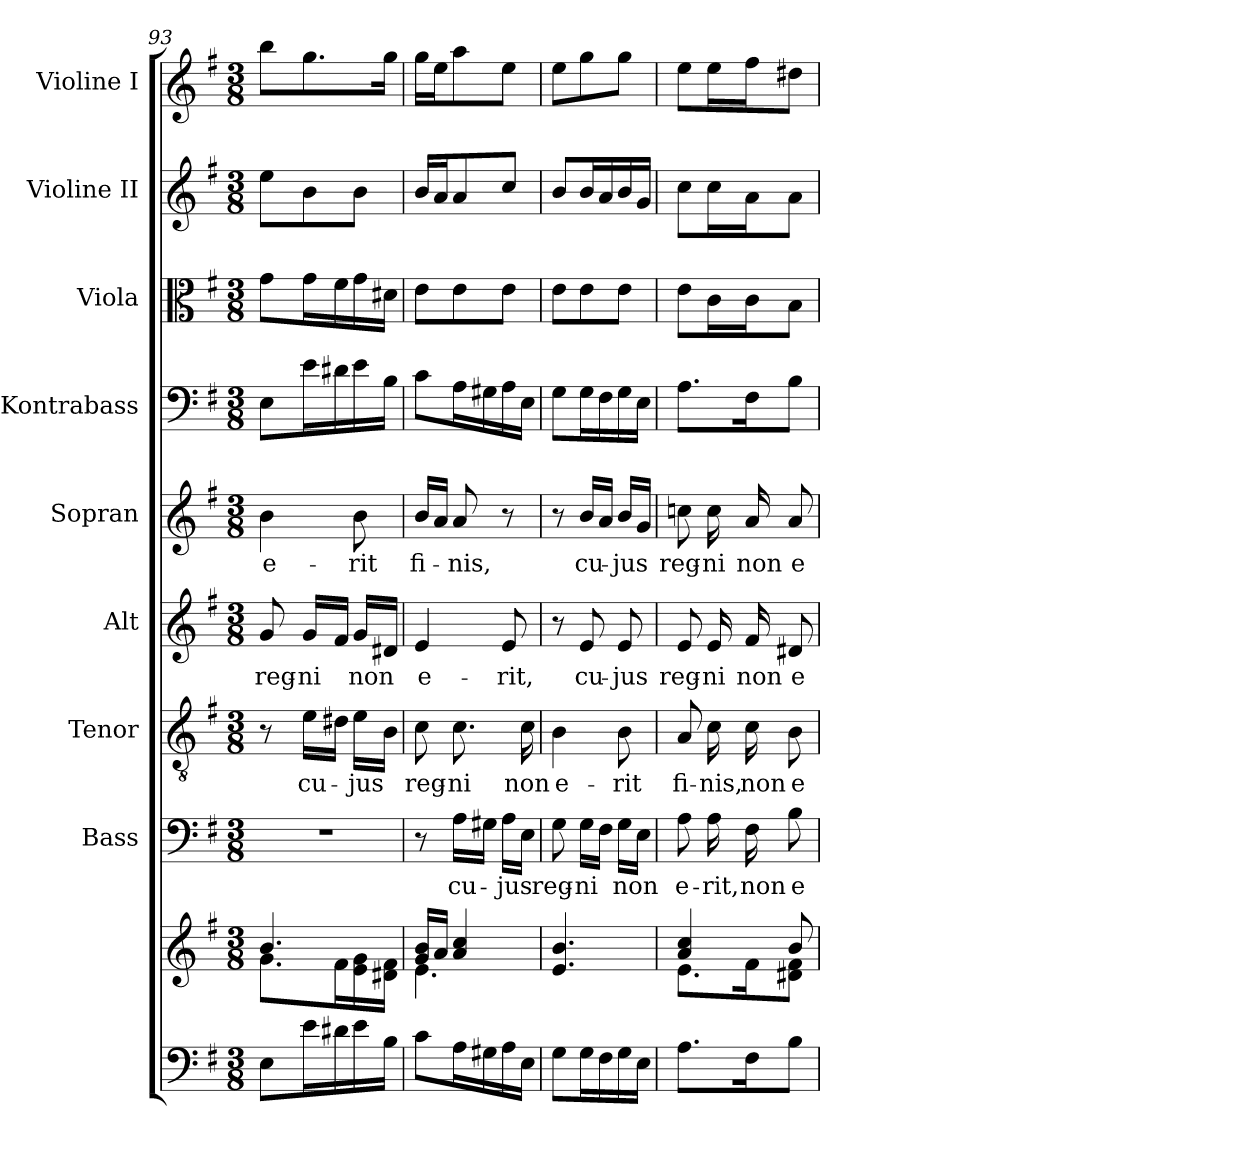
**kern	**kern	**kern	**text	**kern	**text	**kern	**text	**kern	**text	**kern	**kern	**kern	**kern
*part9	*part9	*part8	*part8	*part7	*part7	*part6	*part6	*part5	*part5	*part4	*part3	*part2	*part1
*staff10	*staff9	*staff8	*staff8	*staff7	*staff7	*staff6	*staff6	*staff5	*staff5	*staff4	*staff3	*staff2	*staff1
*	*	*I"Bass	*	*I"Tenor	*	*I"Alt	*	*I"Sopran	*	*I"Kontrabass	*I"Viola	*I"Violine II	*I"Violine I
*	*	*I'B.	*	*I'T.	*	*I'A.	*	*I'S.	*	*I'Kb.	*I'Vla.	*I'Vl. II	*I'Vl. I
*clefF4	*clefG2	*clefF4	*	*clefGv2	*	*clefG2	*	*clefG2	*	*clefF4	*clefC3	*clefG2	*clefG2
*	*	*	*	*	*	*	*	*	*	*ITrd7c12	*	*	*
*k[f#]	*k[f#]	*k[f#]	*	*k[f#]	*	*k[f#]	*	*k[f#]	*	*k[f#]	*k[f#]	*k[f#]	*k[f#]
*G:	*G:	*G:	*	*G:	*	*G:	*	*G:	*	*G:	*G:	*G:	*G:
*M3/8	*M3/8	*M3/8	*	*M3/8	*	*M3/8	*	*M3/8	*	*M3/8	*M3/8	*M3/8	*M3/8
=93	=93	=93	=93	=93	=93	=93	=93	=93	=93	=93	=93	=93	=93
*	*^	*	*	*	*	*	*	*	*	*	*	*	*
!	!	!	!	!	!	!	!	!LO:LY:b	!	!LO:LY:b	!	!	!	!
8E\L	4.b/	8.g\L	4.r	.	8r	.	8g/	reg-	4b\	e-	8EE\L	8g\L	8ee\L	8bb\L
!	!	!	!	!	!	!LO:LY:b	!	!LO:LY:b	!	!	!	!	!	!
16e\L	.	.	.	.	16e\LL	cu-	16g/LL	-ni	.	.	16E\L	16g\L	8b\	8.gg\
16d#X\	.	16f#\L	.	.	16d#X\JJ	.	16f#/JJ	.	.	.	16D#X\	16f#\	.	.
!	!	!	!	!	!	!LO:LY:b	!	!LO:LY:b	!	!LO:LY:b	!	!	!	!
16e\	.	16e\ 16g\	.	.	16e\LL	-jus	16g/LL	non	8b\	-rit	16E\	16g\	8b\J	.
16B\JJ	.	16d#X\ 16f#\JJ	.	.	16B\JJ	.	16d#X/JJ	.	.	.	16BB\JJ	16d#X\JJ	.	16gg\Jk
=94	=94	=94	=94	=94	=94	=94	=94	=94	=94	=94	=94	=94	=94	=94
!	!	!	!	!	!	!LO:LY:b	!	!LO:LY:b	!	!LO:LY:b	!	!	!	!
8c\L	16g/ 16b/LL	4.e\	8r	.	8c\	reg-	4e/	e-	16b/LL	fi-	8C\L	8e\L	16b/LL	16gg\LL
.	16a/JJ	.	.	.	.	.	.	.	16a/JJ	.	.	.	16a/J	16ee\J
!	!	!	!	!LO:LY:b	!	!LO:LY:b	!	!	!	!LO:LY:b	!	!	!	!
16A\L	4a/ 4cc/	.	16A\LL	cu-	8.c\	-ni	.	.	8a/	-nis,	16AA\L	8e\	8a/	8aa\
16G#X\	.	.	16G#X\JJ	.	.	.	.	.	.	.	16GG#X\	.	.	.
!	!	!	!	!LO:LY:b	!	!	!	!LO:LY:b	!	!	!	!	!	!
16A\	.	.	16A\LL	-jus	.	.	8e/	-rit,	8r	.	16AA\	8e\J	8cc/J	8ee\J
!	!	!	!	!	!	!LO:LY:b	!	!	!	!	!	!	!	!
16E\JJ	.	.	16E\JJ	.	16c\	non	.	.	.	.	16EE\JJ	.	.	.
*	*v	*v	*	*	*	*	*	*	*	*	*	*	*	*
=95	=95	=95	=95	=95	=95	=95	=95	=95	=95	=95	=95	=95	=95
!	!	!	!LO:LY:b	!	!LO:LY:b	!	!	!	!	!	!	!	!
8G\L	4.e/ 4.b/	8G\	reg-	4B\	e-	8r	.	8r	.	8GG\L	8e\L	8b/L	8ee\L
!	!	!	!LO:LY:b	!	!	!	!LO:LY:b	!	!LO:LY:b	!	!	!	!
16G\L	.	16G\LL	-ni	.	.	8e/	cu-	16b/LL	cu-	16GG\L	8e\	16b/L	8gg\
16F#\	.	16F#\JJ	.	.	.	.	.	16a/JJ	.	16FF#\	.	16a/	.
!	!	!	!LO:LY:b	!	!LO:LY:b	!	!LO:LY:b	!	!LO:LY:b	!	!	!	!
16G\	.	16G\LL	non	8B\	-rit	8e/	-jus	16b/LL	-jus	16GG\	8e\J	16b/	8gg\J
16E\JJ	.	16E\JJ	.	.	.	.	.	16g/JJ	.	16EE\JJ	.	16g/JJ	.
=96	=96	=96	=96	=96	=96	=96	=96	=96	=96	=96	=96	=96	=96
*	*^	*	*	*	*	*	*	*	*	*	*	*	*
!	!	!	!	!LO:LY:b	!	!LO:LY:b	!	!LO:LY:b	!	!LO:LY:b	!	!	!	!
8.A\L	4a/ 4cc/	8.e\L	8A\	e-	8A/	fi-	8e/	reg-	8ccn\	reg-	8.AA\L	8e\L	8cc\L	8ee\L
!	!	!	!	!LO:LY:b	!	!LO:LY:b	!	!LO:LY:b	!	!LO:LY:b	!	!	!	!
.	.	.	16A\	-rit,	16c\	-nis,	16e/	-ni	16cc\	-ni	.	16c\L	16cc\L	16ee\L
!	!	!	!	!LO:LY:b	!	!LO:LY:b	!	!LO:LY:b	!	!LO:LY:b	!	!	!	!
16F#\k	.	16f#\k	16F#\	non	16c\	non	16f#/	non	16a/	non	16FF#\k	16c\J	16a\J	16ff#\J
!	!	!	!	!LO:LY:b	!	!LO:LY:b	!	!LO:LY:b	!	!LO:LY:b	!	!	!	!
8B\J	8b/	8d#X\ 8f#\J	8B\	e-	8B\	e-	8d#X/	e-	8a/	e-	8BB\J	8B\J	8a\J	8dd#X\J
*	*v	*v	*	*	*	*	*	*	*	*	*	*	*	*
=	=	=	=	=	=	=	=	=	=	=	=	=	=
*-	*-	*-	*-	*-	*-	*-	*-	*-	*-	*-	*-	*-	*-
